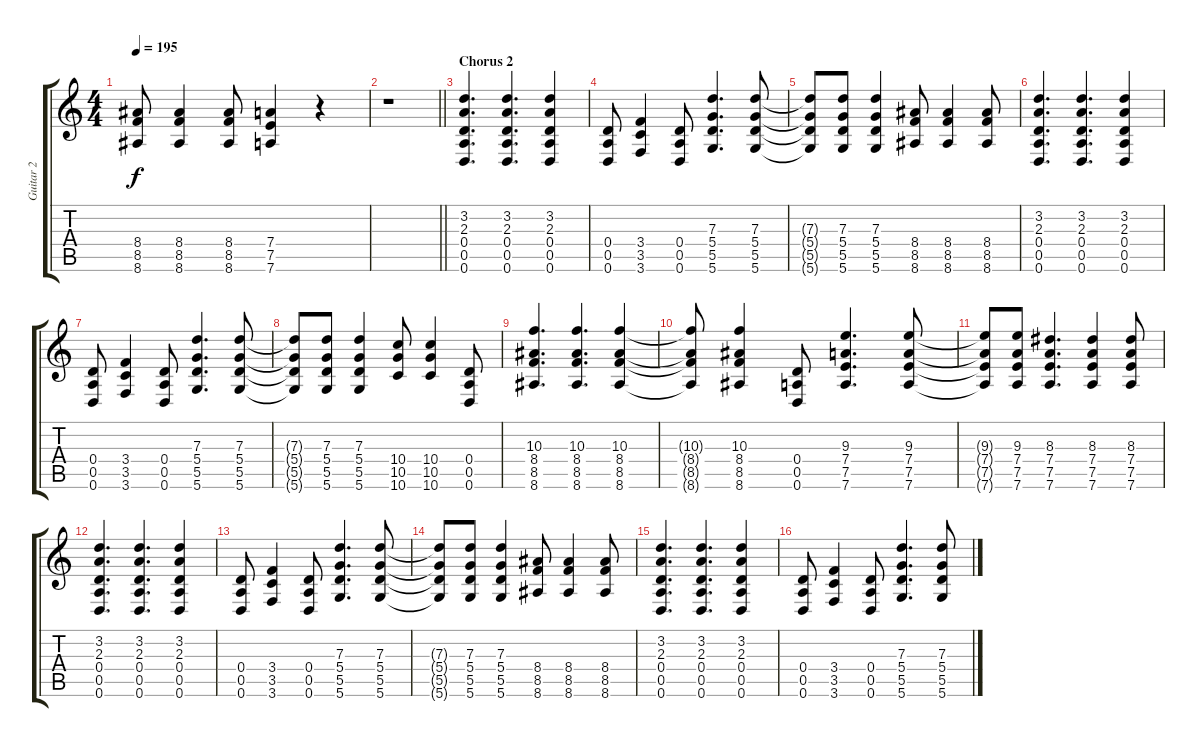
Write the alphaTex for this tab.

\track ("Guitar 2" "Guitar 2") {instrument overdrivenguitar}
\staff {score tabs}
\tuning (E4 B3 G3 D3 A2 D2) {hide}
\ts (4 4)
\tempo 195
\clef g2
\ks c
(8.4{t} 8.5{t} 8.6{t}).8{dy f} (8.4 8.5 8.6).4 (8.4 8.5 8.6).8 (7.4 7.5 7.6).4 r.4 |
\barLineRight lightlight
r.1 |
\section ("" "Chorus 2")
(3.2 2.3 0.4 0.5 0.6).4{d} (3.2 2.3 0.4 0.5 0.6).4{d} (3.2 2.3 0.4 0.5 0.6).4 |
(0.4 0.5 0.6).8 (3.4 3.5 3.6).4 (0.4 0.5 0.6).8 (7.3 5.4 5.5 5.6).4{d} (7.3 5.4 5.5 5.6).8 |
(7.3{t} 5.4{t} 5.5{t} 5.6{t}).8 (7.3 5.4 5.5 5.6).8 (7.3 5.4 5.5 5.6).4 (8.4 8.5 8.6).8 (8.4 8.5 8.6).4 (8.4 8.5 8.6).8 |
(3.2 2.3 0.4 0.5 0.6).4{d} (3.2 2.3 0.4 0.5 0.6).4{d} (3.2 2.3 0.4 0.5 0.6).4 |
(0.4 0.5 0.6).8 (3.4 3.5 3.6).4 (0.4 0.5 0.6).8 (7.3 5.4 5.5 5.6).4{d} (7.3 5.4 5.5 5.6).8 |
(7.3{t} 5.4{t} 5.5{t} 5.6{t}).8 (7.3 5.4 5.5 5.6).8 (7.3 5.4 5.5 5.6).4 (10.4 10.5 10.6).8 (10.4 10.5 10.6).4 (0.4 0.5 0.6).8 |
(10.3 8.4 8.5 8.6).4{d} (10.3 8.4 8.5 8.6).4{d} (10.3 8.4 8.5 8.6).4 |
(10.3{t} 8.4{t} 8.5{t} 8.6{t}).8 (10.3 8.4 8.5 8.6).4 (0.4 0.5 0.6).8 (9.3 7.4 7.5 7.6).4{d} (9.3 7.4 7.5 7.6).8 |
(9.3{t} 7.4{t} 7.5{t} 7.6{t}).8 (9.3 7.4 7.5 7.6).8 (8.3 7.4 7.5 7.6).4{d} (8.3 7.4 7.5 7.6).4 (8.3 7.4 7.5 7.6).8 |
(3.2 2.3 0.4 0.5 0.6).4{d} (3.2 2.3 0.4 0.5 0.6).4{d} (3.2 2.3 0.4 0.5 0.6).4 |
(0.4 0.5 0.6).8 (3.4 3.5 3.6).4 (0.4 0.5 0.6).8 (7.3 5.4 5.5 5.6).4{d} (7.3 5.4 5.5 5.6).8 |
(7.3{t} 5.4{t} 5.5{t} 5.6{t}).8 (7.3 5.4 5.5 5.6).8 (7.3 5.4 5.5 5.6).4 (8.4 8.5 8.6).8 (8.4 8.5 8.6).4 (8.4 8.5 8.6).8 |
(3.2 2.3 0.4 0.5 0.6).4{d} (3.2 2.3 0.4 0.5 0.6).4{d} (3.2 2.3 0.4 0.5 0.6).4 |
(0.4 0.5 0.6).8 (3.4 3.5 3.6).4 (0.4 0.5 0.6).8 (7.3 5.4 5.5 5.6).4{d} (7.3 5.4 5.5 5.6).8
